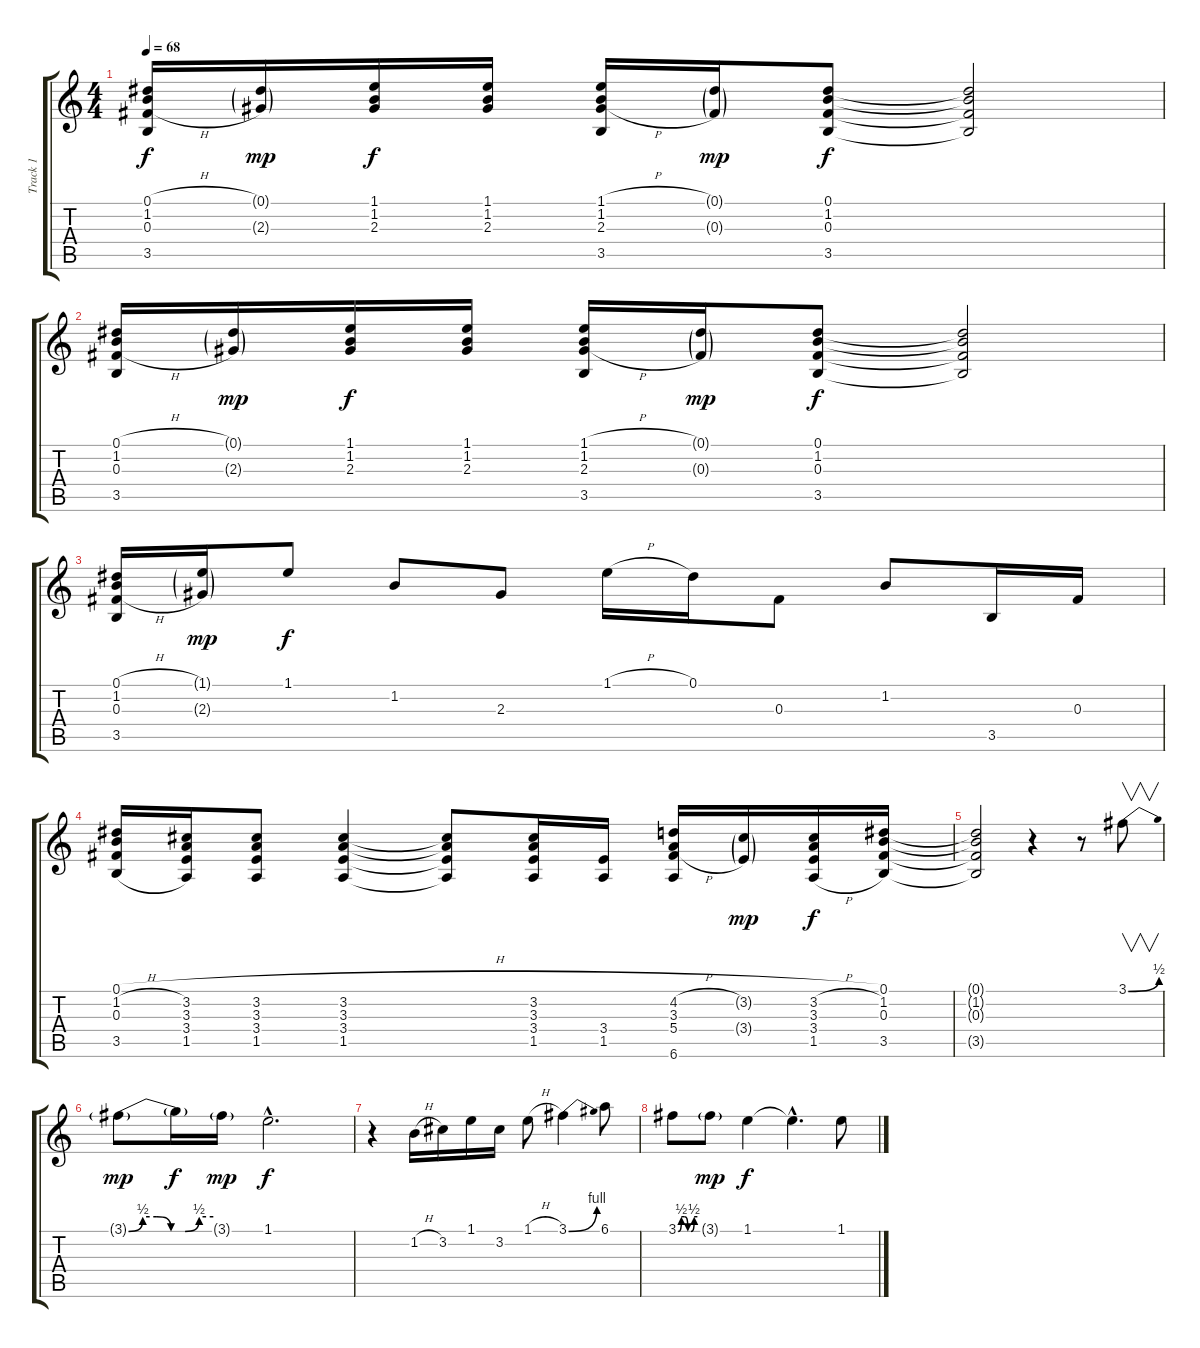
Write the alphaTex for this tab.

\track ("Track 1" "Track 1") {instrument acousticguitarsteel}
\staff {score tabs}
\tuning (Eb4 Bb3 Gb3 Db3 Ab2 Eb2) {hide}
\ts (4 4)
\tempo 68
\clef g2
\ks c
(0.1{h} 1.2 0.3{h} 3.5).16{dy f instrument acousticguitarsteel} (0.1{g} 2.3{g}).16{dy mp} (1.1 1.2 2.3).16{dy f} (1.1 1.2 2.3).16 (1.1{h} 1.2 2.3{h} 3.5).16 (0.1{g} 0.3{g}).16{dy mp} (0.1 1.2 0.3 3.5).8{dy f} (0.1{t} 1.2{t} 0.3{t} 3.5{t}).2 |
(0.1{h} 1.2 0.3{h} 3.5).16 (0.1{g} 2.3{g}).16{dy mp} (1.1 1.2 2.3).16{dy f} (1.1 1.2 2.3).16 (1.1{h} 1.2 2.3{h} 3.5).16 (0.1{g} 0.3{g}).16{dy mp} (0.1 1.2 0.3 3.5).8{dy f} (0.1{t} 1.2{t} 0.3{t} 3.5{t}).2 |
(0.1{h} 1.2 0.3{h} 3.5).16 (1.1{g} 2.3{g}).16{dy mp} 1.1.8{dy f} 1.2.8 2.3.8 1.1{h}.16 0.1.16 0.3.8 1.2.8 3.5.16 0.3.16 |
(0.1{h} 1.2{h} 0.3{h} 3.5{h}).16 (3.2 3.3 3.4 1.5).16 (3.2 3.3 3.4 1.5).8 (3.2 3.3 3.4 1.5).4 (3.2{t} 3.3{t} 3.4{t} 1.5{t}).8 (3.2 3.3 3.4 1.5).16 (3.4 1.5).16 (4.2{h} 3.3 5.4{h} 6.6).16 (3.2{g} 3.4{g}).16{dy mp} (3.2{h} 3.3{h} 3.4 1.5{h}).16{dy f} (0.1 1.2 0.3 3.5).16 |
(0.1{t} 1.2{t} 0.3{t} 3.5{t}).2 r.4 r.8 3.1{be (bend 0 0 60 2)}.8{v} |
3.1{be (custom 0 0 10 2 20 2 30 0 40 0 50 2 60 2) g}.8{dy mp} 3.1{t}.16{dy f} 3.1{g}.16{dy mp} 1.1{hac}.2{d dy f} |
r.4 1.2{h}.16 3.2.16 1.1.16 3.2.16 1.1{h}.8 3.1{be (bend 0 0 60 4)}.4 6.1.8 |
3.1{be (custom 0 0 10 2 20 2 30 0 40 0 50 2 60 2)}.8 3.1{g}.8{dy mp} 1.1.4{dy f} 1.1{hac t}.4{d} 1.1{ss}.8
